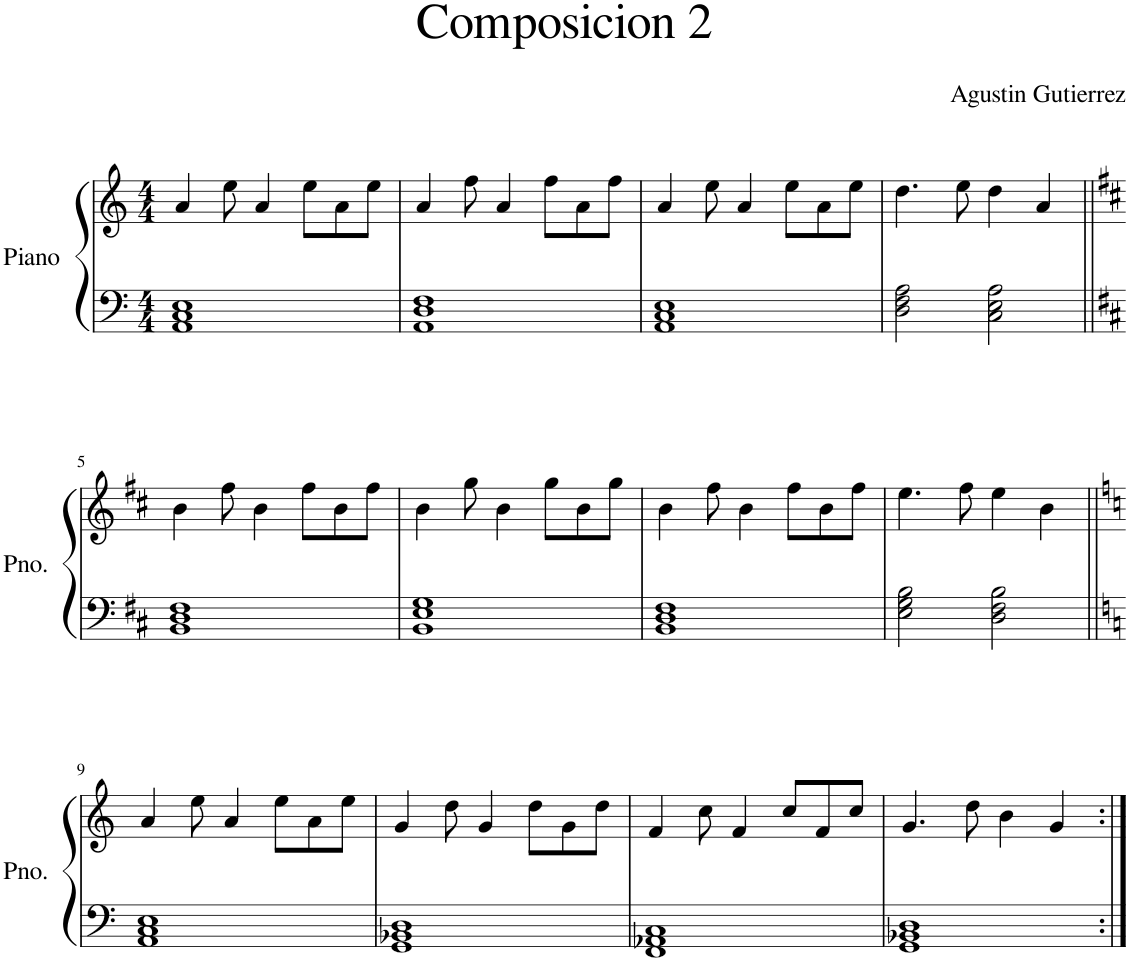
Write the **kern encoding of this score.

**kern	**kern
*part1	*part1
*staff2	*staff1
*I"Piano	*
*I'Pno.	*
*clefF4	*clefG2
*k[]	*k[]
*M4/4	*M4/4
=1	=1
1AA 1C 1E	4a/
.	8ee\
.	4a/
.	8ee\L
.	8a\
.	8ee\J
=2	=2
1AA 1D 1F	4a/
.	8ff\
.	4a/
.	8ff\L
.	8a\
.	8ff\J
=3	=3
1AA 1C 1E	4a/
.	8ee\
.	4a/
.	8ee\L
.	8a\
.	8ee\J
=4	=4
2D\ 2F\ 2A\	4.dd\
.	8ee\
2C\ 2E\ 2A\	4dd\
.	4a/
!!LO:LB:g=z
=5||	=5||
*k[f#c#]	*k[f#c#]
1BB 1D 1F#	4b\
.	8ff#\
.	4b\
.	8ff#\L
.	8b\
.	8ff#\J
=6	=6
1BB 1E 1G	4b\
.	8gg\
.	4b\
.	8gg\L
.	8b\
.	8gg\J
=7	=7
1BB 1D 1F#	4b\
.	8ff#\
.	4b\
.	8ff#\L
.	8b\
.	8ff#\J
=8	=8
2E\ 2G\ 2B\	4.ee\
.	8ff#\
2D\ 2F#\ 2B\	4ee\
.	4b\
!!LO:LB:g=z
=9||	=9||
*k[]	*k[]
1AA 1C 1E	4a/
.	8ee\
.	4a/
.	8ee\L
.	8a\
.	8ee\J
=10	=10
1GG 1BB-X 1D	4g/
.	8dd\
.	4g/
.	8dd\L
.	8g\
.	8dd\J
=11	=11
1FF 1AA-X 1C	4f/
.	8cc\
.	4f/
.	8cc/L
.	8f/
.	8cc/J
=12	=12
1GG 1BB-X 1D	4.g/
.	8dd\
.	4b\
.	4g/
=:|!	=:|!
*-	*-
